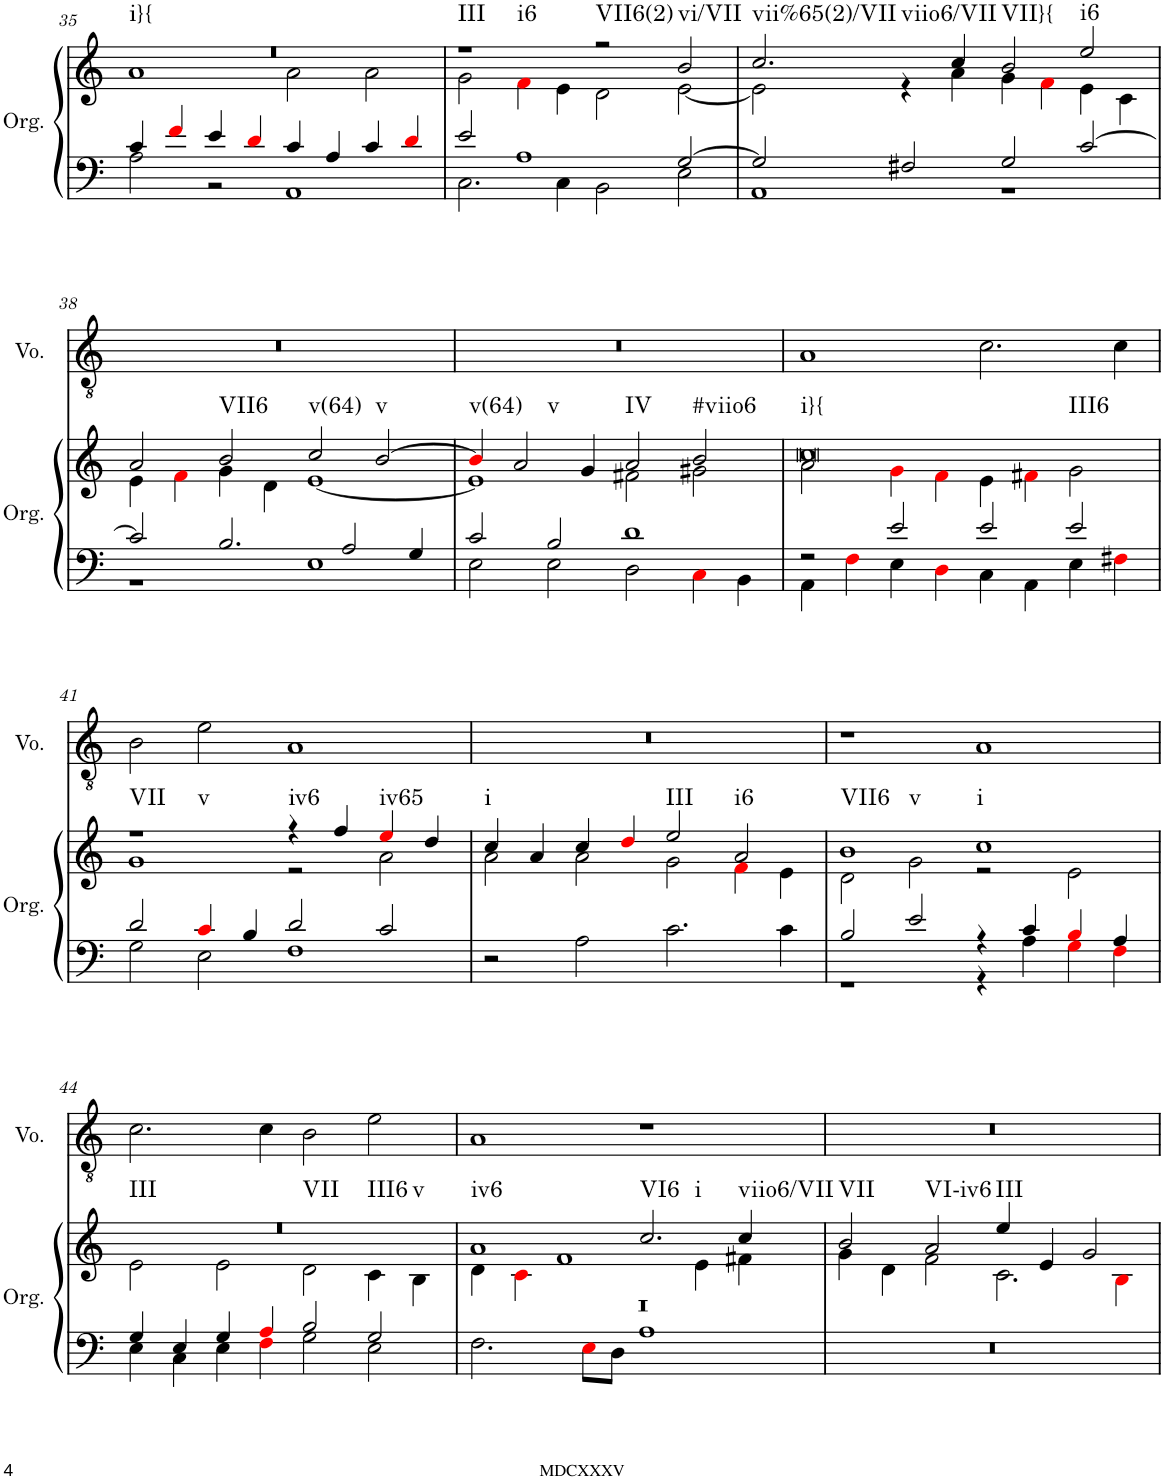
**kern	**kern	**harte	**kern
*part2	*part2	*part2	*part1
*staff3	*staff2	*	*staff1
*I"Organ	*	*	*I"Voice
*I'Org.	*	*	*I'Vo.
!!LO:PB:g=z
*clefF4	*clefG2	*	*clefGv2
*k[]	*k[]	*	*k[]
*M4/2	*M4/2	*	*M4/2
=35	=35	=35	=35
*^	*^	*	*
!	!	!	!	!LO:H:kt=i}{	!
4c/	2A\	0r	1a	N	0r
4fi/	.	.	.	.	.
4e/	2r	.	.	.	.
4di/	.	.	.	.	.
4c/	1AA	.	2a\	.	.
4A/	.	.	.	.	.
4c/	.	.	2a\	.	.
4di/	.	.	.	.	.
=36	=36	=36	=36	=36	=36
!	!	!	!	!LO:H:n=1:kt=III	!
!	!	!	!	!LO:H:n=2:kt=i6	!
2e/	2.C\	1r	2g\	N N	0r
1A	.	.	4fi\	.	.
.	4C\	.	4e\	.	.
!	!	!	!	!LO:H:kt=VII6(2)	!
.	2BB\	2r	2d\	N	.
!	!	!	!	!LO:H:kt=vi/VII	!
[2G/	2E\	2b/	[2e\	N	.
=37	=37	=37	=37	=37	=37
!	!	!	!	!LO:H:n=1:kt=vii%65(2)/VII	!
!	!	!	!	!LO:H:n=2:kt=viio6/VII	!
2G/]	1AA	2.cc/	2e\]	N N	0r
2F#X/	.	.	4r	.	.
.	.	4cc/	4a\	.	.
!	!	!	!	!LO:H:kt=VII}{	!
2G/	1r	2b/	4g\	N	.
.	.	.	4fi\	.	.
!	!	!	!	!LO:H:kt=i6	!
[2c/	.	2ee/	4e\	N	.
.	.	.	4c\	.	.
!!LO:LB:g=z
=38	=38	=38	=38	=38	=38
2c/]	1r	2a/	4e\	.	0r
.	.	.	4fi\	.	.
!	!	!	!	!LO:H:kt=VII6	!
2.B/	.	2b/	4g\	N	.
.	.	.	4d\	.	.
!	!	!	!	!LO:H:kt=v(64)	!
.	1E	2cc/	[1e	N	.
2A/	.	.	.	.	.
!	!	!	!	!LO:H:kt=v	!
.	.	[2b/	.	N	.
4G/	.	.	.	.	.
=39	=39	=39	=39	=39	=39
!	!	!	!	!LO:H:kt=v(64)	!
2c/	2E\	4bi/]	1e]	N	0r
!	!	!	!	!LO:H:kt=v	!
.	.	2a/	.	N	.
2B/	2E\	.	.	.	.
.	.	4g/	.	.	.
!	!	!	!	!LO:H:kt=IV	!
1d	2D\	2a/	2f#X\	N	.
!	!	!	!	!LO:H:kt=#viio6	!
.	4Ci\	2b/	2g#X\	N	.
.	4BB\	.	.	.	.
=40	=40	=40	=40	=40	=40
!	!	!	!	!LO:H:n=1:kt=i}{	!
!	!	!	!	!LO:H:n=2:kt=III6	!
2r	4AA\	0cc	2a\	N N	1A
.	4Fi\	.	.	.	.
2e/	4E\	.	4gi\	.	.
.	4Di\	.	4fi\	.	.
2e/	4C\	.	4e\	.	2.c\
.	4AA\	.	4f#Xi\	.	.
2e/	4E\	.	2g\	.	.
.	4F#Xi\	.	.	.	4c\
!!LO:LB:g=z
=41	=41	=41	=41	=41	=41
!	!	!	!	!LO:H:n=1:kt=VII	!
!	!	!	!	!LO:H:n=2:kt=v	!
2d/	2G\	1r	1g	N N	2B\
4ci/	2E\	.	.	.	2e\
4B/	.	.	.	.	.
!	!	!	!	!LO:H:kt=iv6	!
2d/	1F	4r	2r	N	1A
.	.	4ff/	.	.	.
!	!	!	!	!LO:H:kt=iv65	!
2c/	.	4eei/	2a\	N	.
.	.	4dd/	.	.	.
*v	*v	*	*	*	*
=42	=42	=42	=42	=42
!	!	!	!LO:H:kt=i	!
2r	4cc/	2a\	N	0r
.	4a/	.	.	.
2A\	4cc/	2a\	.	.
.	4ddi/	.	.	.
!	!	!	!LO:H:kt=III	!
2.c\	2ee/	2g\	N	.
!	!	!	!LO:H:kt=i6	!
.	2a/	4fi\	N	.
4c\	.	4e\	.	.
=43	=43	=43	=43	=43
*^	*	*	*	*
!	!	!	!	!LO:H:n=1:kt=VII6	!
!	!	!	!	!LO:H:n=2:kt=v	!
2B/	1r	1b	2d\	N N	1r
2e/	.	.	2g\	.	.
!	!	!	!	!LO:H:kt=i	!
4r	4r	1cc	2r	N	1A
4c/	4A\	.	.	.	.
4Bi/	4Gi\	.	2e\	.	.
4A/	4Fi\	.	.	.	.
!!LO:LB:g=z
=44	=44	=44	=44	=44	=44
!	!	!	!	!LO:H:n=1:kt=III	!
!	!	!	!	!LO:H:n=2:kt=VII	!
!	!	!	!	!LO:H:n=3:kt=III6	!
!	!	!	!	!LO:H:n=4:kt=v	!
4G/	4E\	0r	2e\	N N N N	2.c\
4E/	4C\	.	.	.	.
4G/	4E\	.	2e\	.	.
4Ai/	4Fi\	.	.	.	4c\
2B/	2G\	.	2d\	.	2B\
2G/	2E\	.	4c\	.	2e\
.	.	.	4B\	.	.
=45	=45	=45	=45	=45	=45
!	!	!	!	!LO:H:kt=iv6	!
0r	2.F\	1a	4d\	N	1A
.	.	.	4ci\	.	.
.	.	.	1f	.	.
.	8Ei\L	.	.	.	.
.	8D\J	.	.	.	.
!	!	!	!	!LO:H:n=1:kt=VI6	!
!	!	!	!	!LO:H:n=2:kt=i	!
.	1A	2.cc/	.	N N	1r
.	.	.	4e\	.	.
!	!	!	!	!LO:H:kt=viio6/VII	!
.	.	4cc/	4f#X\	N	.
*v	*v	*	*	*	*
=46	=46	=46	=46	=46
!	!	!	!LO:H:kt=VII	!
0r	2b/	4g\	N	0r
.	.	4d\	.	.
!	!	!	!LO:H:kt=VI-iv6	!
.	2a/	2f\	N	.
!	!	!	!LO:H:kt=III	!
.	4ee/	2.c\	N	.
.	4e/	.	.	.
.	2g/	.	.	.
.	.	4Bi\	.	.
*	*v	*v	*	*
=	=	=	=
*-	*-	*-	*-
